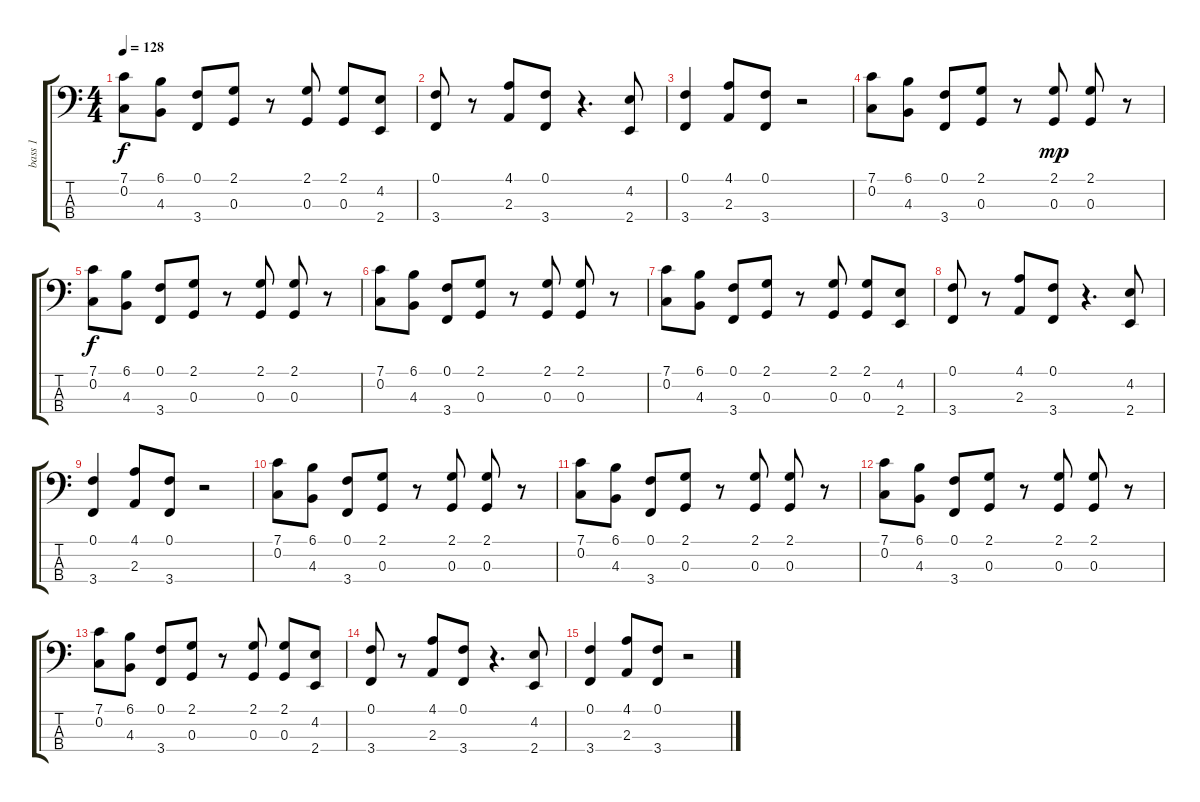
\track ("bass 1" "bass 1") {instrument electricbasspick}
\staff {score tabs}
\tuning (F2 C2 G1 D1) {hide}
\ts (4 4)
\tempo 128
\clef f4
\ks c
(7.1 0.2).8{dy f} (6.1 4.3).8 (0.1 3.4).8 (2.1 0.3).8 r.8 (2.1 0.3).8 (2.1 0.3).8 (4.2 2.4).8 |
(0.1 3.4).8 r.8 (4.1 2.3).8 (0.1 3.4).8 r.4{d} (4.2 2.4).8 |
(0.1 3.4).4 (4.1 2.3).8 (0.1 3.4).8 r.2 |
(7.1 0.2).8 (6.1 4.3).8 (0.1 3.4).8 (2.1 0.3).8 r.8 (2.1 0.3).8{dy mp} (2.1 0.3).8 r.8 |
(7.1 0.2).8{dy f} (6.1 4.3).8 (0.1 3.4).8 (2.1 0.3).8 r.8 (2.1 0.3).8 (2.1 0.3).8 r.8 |
(7.1 0.2).8 (6.1 4.3).8 (0.1 3.4).8 (2.1 0.3).8 r.8 (2.1 0.3).8 (2.1 0.3).8 r.8 |
(7.1 0.2).8 (6.1 4.3).8 (0.1 3.4).8 (2.1 0.3).8 r.8 (2.1 0.3).8 (2.1 0.3).8 (4.2 2.4).8 |
(0.1 3.4).8 r.8 (4.1 2.3).8 (0.1 3.4).8 r.4{d} (4.2 2.4).8 |
(0.1 3.4).4 (4.1 2.3).8 (0.1 3.4).8 r.2 |
(7.1 0.2).8 (6.1 4.3).8 (0.1 3.4).8 (2.1 0.3).8 r.8 (2.1 0.3).8 (2.1 0.3).8 r.8 |
(7.1 0.2).8 (6.1 4.3).8 (0.1 3.4).8 (2.1 0.3).8 r.8 (2.1 0.3).8 (2.1 0.3).8 r.8 |
(7.1 0.2).8 (6.1 4.3).8 (0.1 3.4).8 (2.1 0.3).8 r.8 (2.1 0.3).8 (2.1 0.3).8 r.8 |
(7.1 0.2).8 (6.1 4.3).8 (0.1 3.4).8 (2.1 0.3).8 r.8 (2.1 0.3).8 (2.1 0.3).8 (4.2 2.4).8 |
(0.1 3.4).8 r.8 (4.1 2.3).8 (0.1 3.4).8 r.4{d} (4.2 2.4).8 |
(0.1 3.4).4 (4.1 2.3).8 (0.1 3.4).8 r.2
